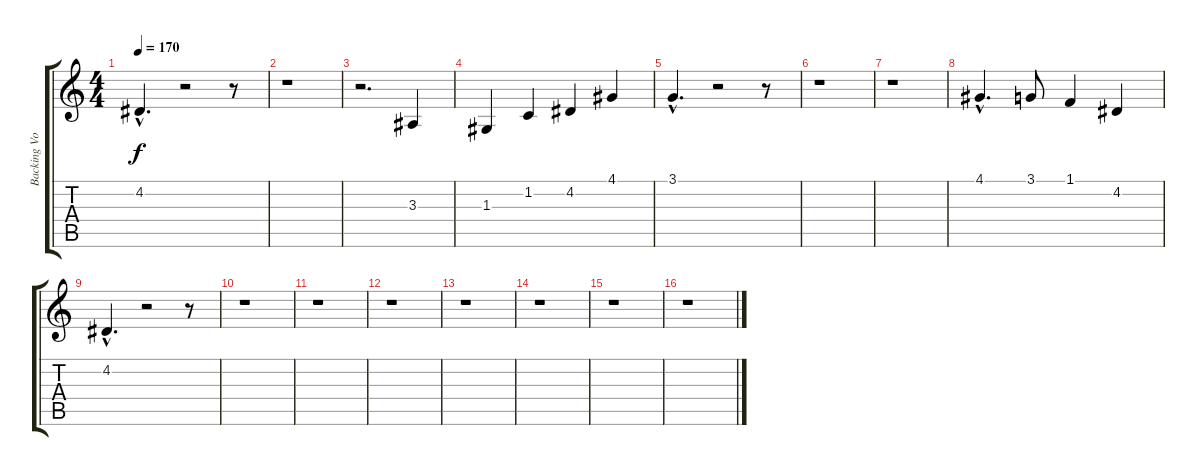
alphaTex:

\track ("Backing Vocals Left" "Backing Vo") {instrument choiraahs}
\staff {score tabs}
\tuning (E4 B3 G3 D3 A2 E2) {hide}
\ts (4 4)
\tempo 170
\clef g2
\ks c
4.2{hac}.4{d dy f} r.2 r.8 |
r.1 |
r.2{d} 3.3.4 |
1.3.4 1.2.4 4.2.4 4.1.4 |
3.1{hac}.4{d} r.2 r.8 |
r.1 |
r.1 |
4.1{hac}.4{d} 3.1.8 1.1.4 4.2.4 |
4.2{hac}.4{d} r.2 r.8 |
r.1 |
r.1 |
r.1 |
r.1 |
r.1 |
r.1 |
r.1
